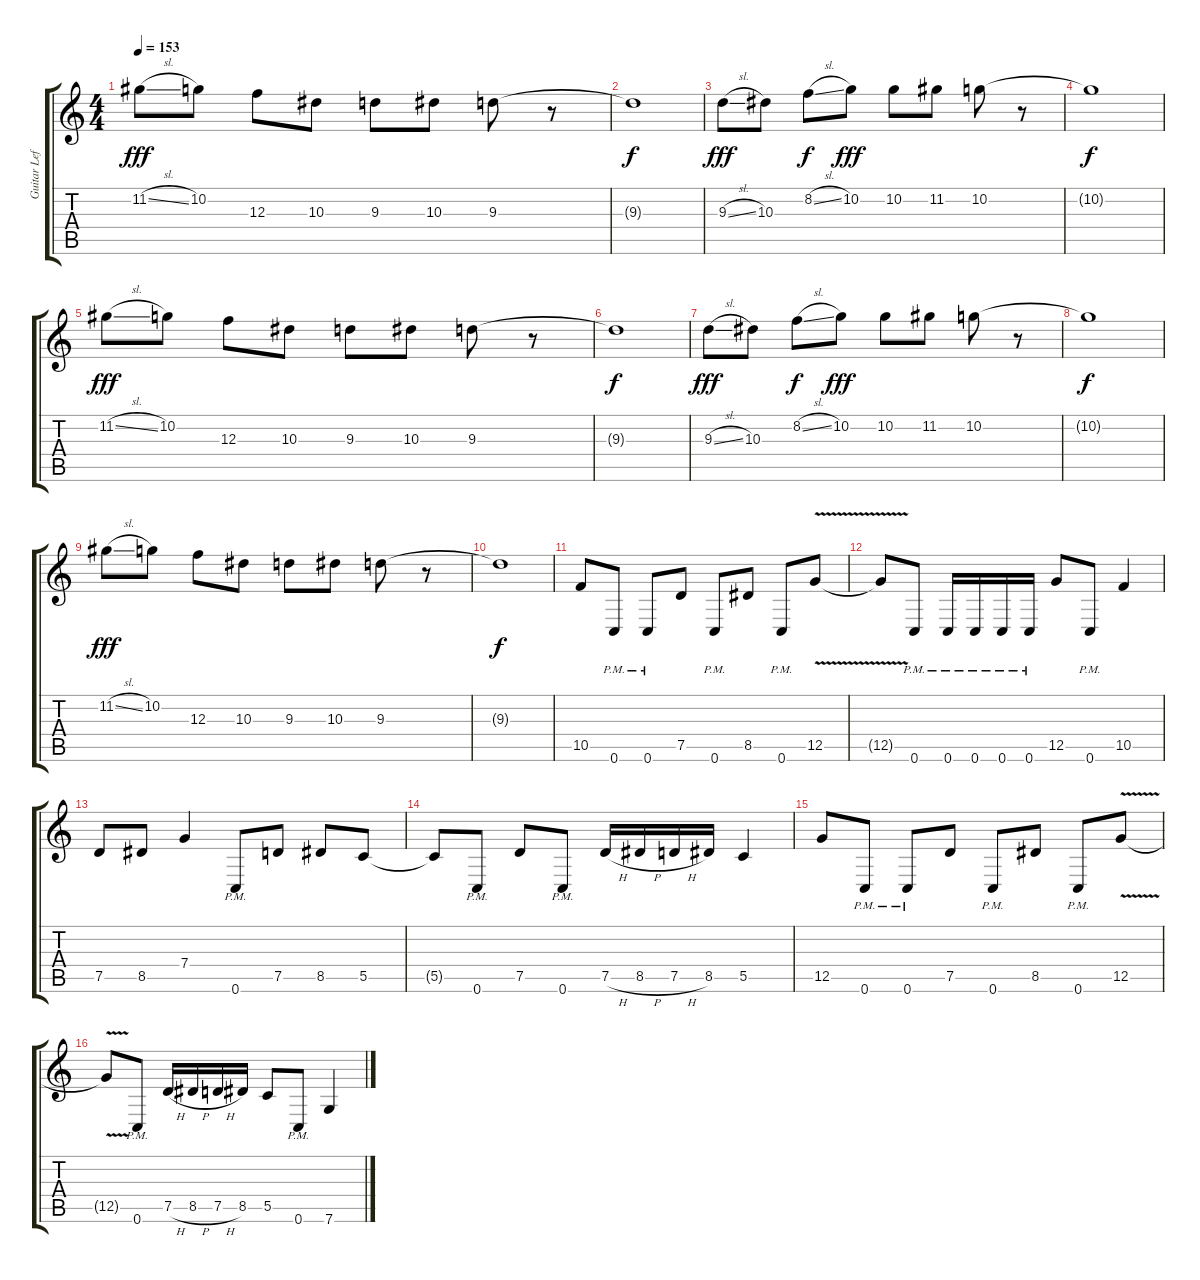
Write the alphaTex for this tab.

\track ("Guitar Left" "Guitar Lef") {instrument distortionguitar}
\staff {score tabs}
\tuning (D4 A3 F3 C3 G2 C2) {hide}
\ts (4 4)
\tempo 153
\clef g2
\ks c
11.2{sl}.8{dy fff} 10.2.8 12.3.8 10.3.8 9.3.8 10.3.8 9.3.8 r.8 |
9.3{t}.1{dy f} |
9.3{sl}.8{dy fff} 10.3.8 8.2{sl}.8{dy f} 10.2.8{dy fff} 10.2.8 11.2.8 10.2.8 r.8 |
10.2{t}.1{dy f} |
11.2{sl}.8{dy fff} 10.2.8 12.3.8 10.3.8 9.3.8 10.3.8 9.3.8 r.8 |
9.3{t}.1{dy f} |
9.3{sl}.8{dy fff} 10.3.8 8.2{sl}.8{dy f} 10.2.8{dy fff} 10.2.8 11.2.8 10.2.8 r.8 |
10.2{t}.1{dy f} |
11.2{sl}.8{dy fff} 10.2.8 12.3.8 10.3.8 9.3.8 10.3.8 9.3.8 r.8 |
9.3{t}.1{dy f} |
10.5.8{volume 13 balance 0} 0.6{pm}.8 0.6{pm}.8 7.5.8 0.6{pm}.8 8.5.8 0.6{pm}.8 12.5{v}.8 |
12.5{t}.8 0.6{pm}.8 0.6{pm}.16 0.6{pm}.16 0.6{pm}.16 0.6{pm}.16 12.5.8 0.6{pm}.8 10.5.4 |
7.5.8 8.5.8 7.4.4 0.6{pm}.8 7.5.8 8.5.8 5.5.8 |
5.5{t}.8 0.6{pm}.8 7.5.8 0.6{pm}.8 7.5{h}.16 8.5{h}.16 7.5{h}.16 8.5.16 5.5.4 |
12.5.8 0.6{pm}.8 0.6{pm}.8 7.5.8 0.6{pm}.8 8.5.8 0.6{pm}.8 12.5{v}.8 |
12.5{t}.8 0.6{pm}.8 7.5{h}.16 8.5{h}.16 7.5{h}.16 8.5.16 5.5.8 0.6{pm}.8 7.6.4
